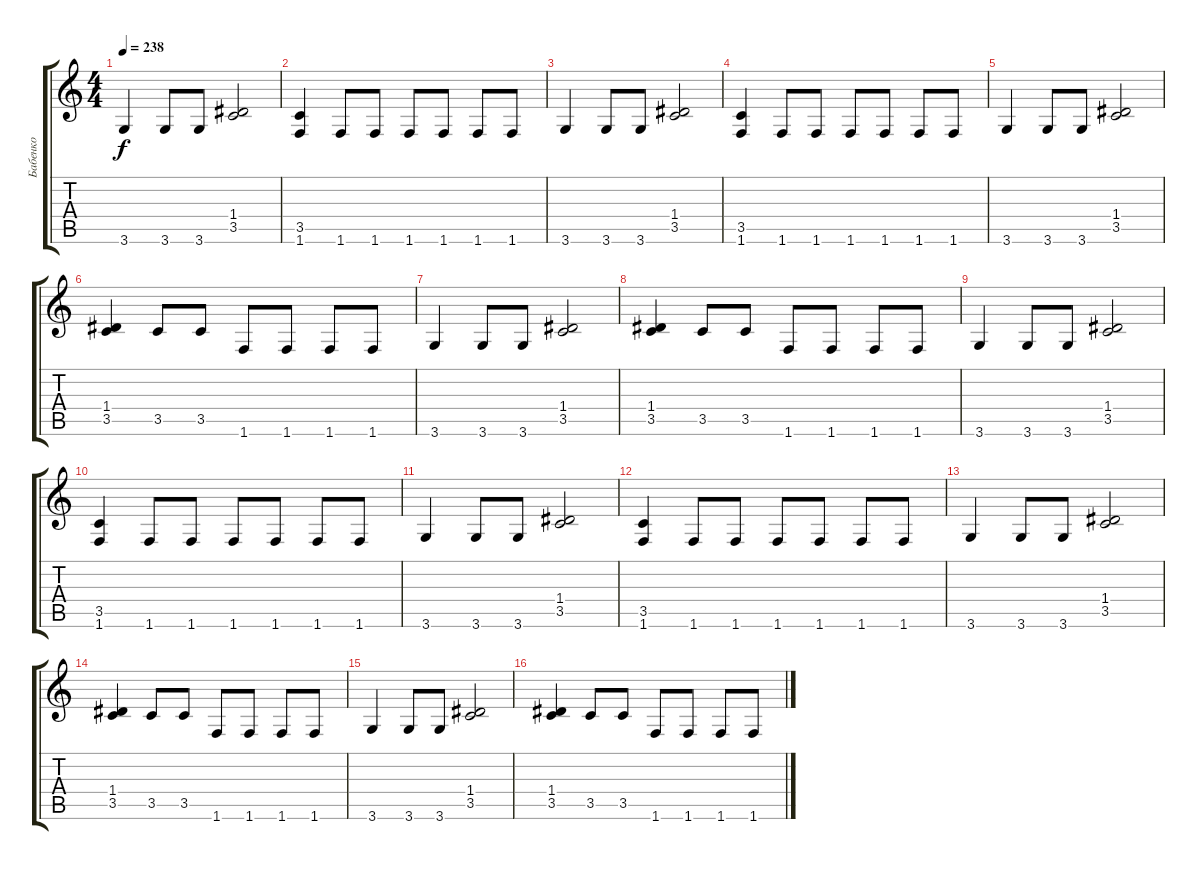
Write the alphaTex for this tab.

\track ("Бабенко" "Бабенко") {instrument distortionguitar}
\staff {score tabs}
\tuning (E4 B3 G3 D3 A2 E2) {hide}
\ts (4 4)
\tempo 238
\clef g2
\ks c
3.6.4{dy f} 3.6.8 3.6.8 (1.4 3.5).2 |
(3.5 1.6).4 1.6.8 1.6.8 1.6.8 1.6.8 1.6.8 1.6.8 |
3.6.4 3.6.8 3.6.8 (1.4 3.5).2 |
(3.5 1.6).4 1.6.8 1.6.8 1.6.8 1.6.8 1.6.8 1.6.8 |
3.6.4 3.6.8 3.6.8 (1.4 3.5).2 |
(1.4 3.5).4 3.5.8 3.5.8 1.6.8 1.6.8 1.6.8 1.6.8 |
3.6.4 3.6.8 3.6.8 (1.4 3.5).2 |
(1.4 3.5).4 3.5.8 3.5.8 1.6.8 1.6.8 1.6.8 1.6.8 |
3.6.4 3.6.8 3.6.8 (1.4 3.5).2 |
(3.5 1.6).4 1.6.8 1.6.8 1.6.8 1.6.8 1.6.8 1.6.8 |
3.6.4 3.6.8 3.6.8 (1.4 3.5).2 |
(3.5 1.6).4 1.6.8 1.6.8 1.6.8 1.6.8 1.6.8 1.6.8 |
3.6.4 3.6.8 3.6.8 (1.4 3.5).2 |
(1.4 3.5).4 3.5.8 3.5.8 1.6.8 1.6.8 1.6.8 1.6.8 |
3.6.4 3.6.8 3.6.8 (1.4 3.5).2 |
(1.4 3.5).4 3.5.8 3.5.8 1.6.8 1.6.8 1.6.8 1.6.8
